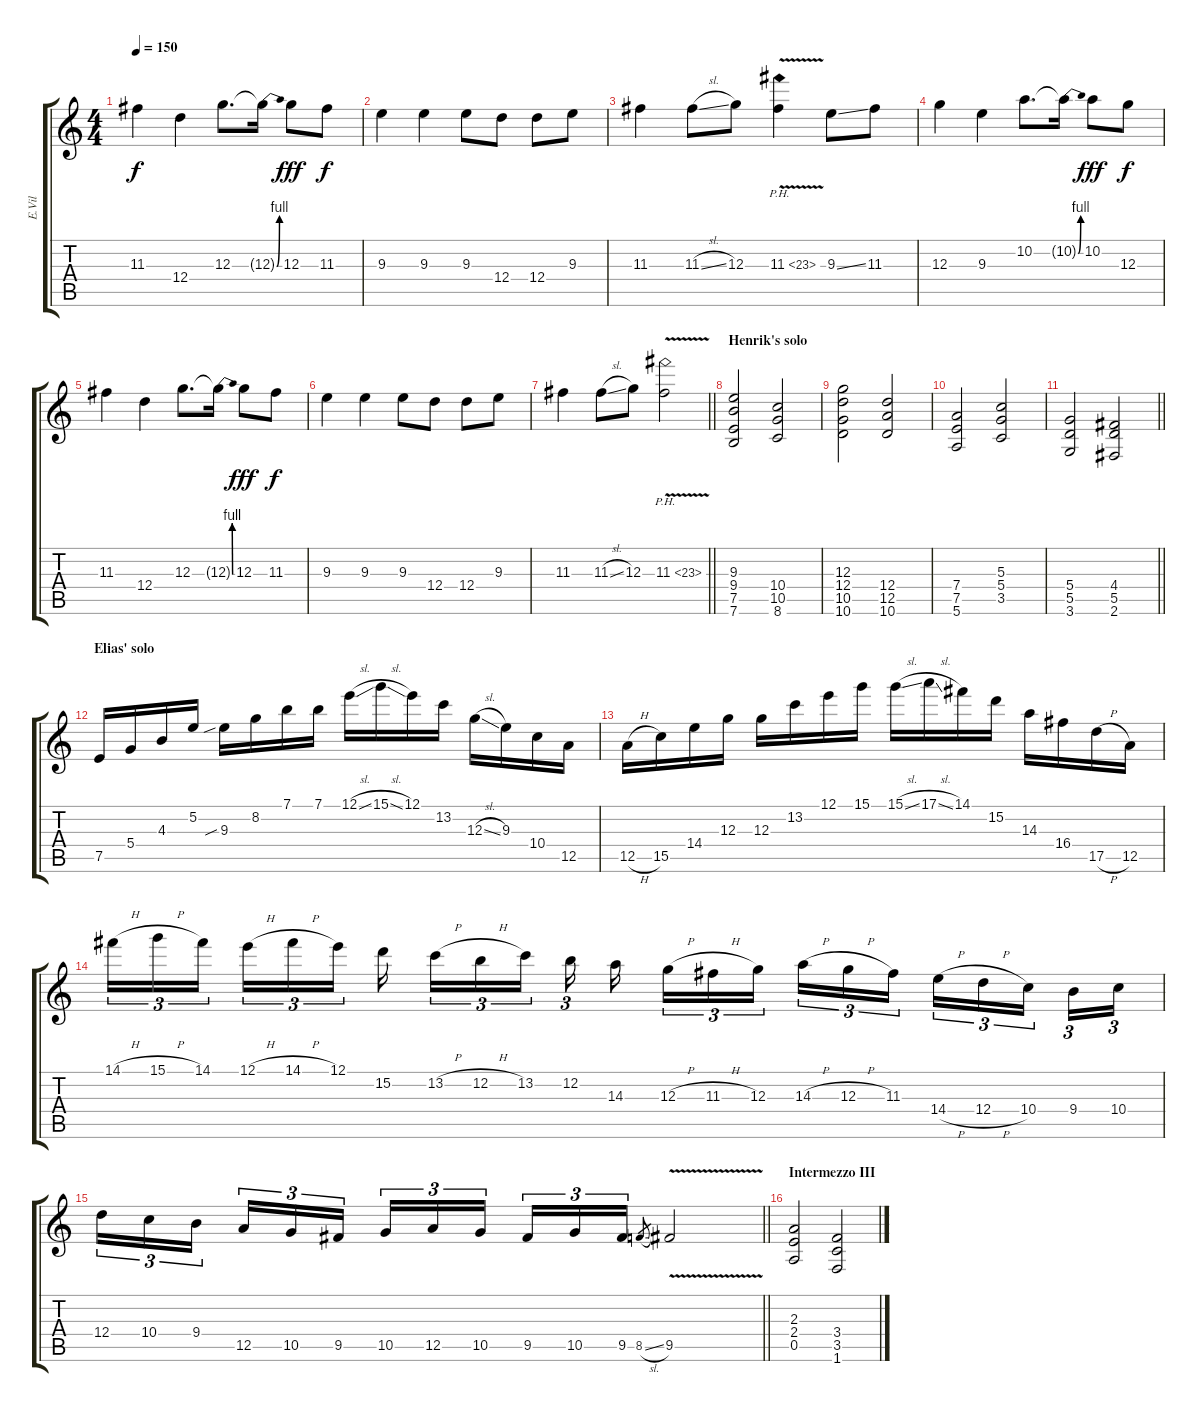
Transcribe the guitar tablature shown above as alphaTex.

\track ("E.Vil" "E.Vil") {instrument overdrivenguitar}
\staff {score tabs}
\tuning (E4 B3 G3 D3 A2 E2) {hide}
\ts (4 4)
\tempo 150
\clef g2
\ks c
11.3.4{dy f} 12.4.4 12.3.8{d} 12.3{be (bend 0 0 60 4) t}.16 12.3.8{dy fff} 11.3.8{dy f} |
9.3.4 9.3.4 9.3.8 12.4.8 12.4.8 9.3.8 |
11.3.4 11.3{sl}.8 12.3.8 11.3{ph 12 v}.4 9.3{ss}.8 11.3.8 |
12.3.4 9.3.4 10.2.8{d} 10.2{be (bend 0 0 60 4) t}.16 10.2.8{dy fff} 12.3.8{dy f} |
11.3.4 12.4.4 12.3.8{d} 12.3{be (bend 0 0 60 4) t}.16 12.3.8{dy fff} 11.3.8{dy f} |
9.3.4 9.3.4 9.3.8 12.4.8 12.4.8 9.3.8 |
\barLineRight lightlight
11.3.4 11.3{sl}.8 12.3.8 11.3{ph 12 v}.2 |
\section ("" "Henrik's solo")
(9.3 9.4 7.5 7.6).2 (10.4 10.5 8.6).2 |
(12.3 12.4 10.5 10.6).2 (12.4 12.5 10.6).2 |
(7.4 7.5 5.6).2 (5.3 5.4 3.5).2 |
\barLineRight lightlight
(5.4 5.5 3.6).2 (4.4 5.5 2.6).2 |
\section ("" "Elias' solo")
7.5.16 5.4.16 4.3.16 5.2.16 9.3{sib}.16 8.2.16 7.1.16 7.1.16 12.1{sl}.16 15.1{sl}.16 12.1.16 13.2.16 12.3{sl}.16 9.3.16 10.4.16 12.5.16 |
12.5{h}.16 15.5.16 14.4.16 12.3.16 12.3.16 13.2.16 12.1.16 15.1.16 15.1{sl}.16 17.1{sl}.16 14.1.16 15.2.16 14.3.16 16.4.16 17.5{h}.16 12.5.16 |
14.1{h}.16{tu (3 2)} 15.1{h}.16{tu (3 2)} 14.1.16{tu (3 2) beam splitsecondary} 12.1{h}.16{tu (3 2)} 14.1{h}.16{tu (3 2)} 12.1.16{tu (3 2)} 15.2.16{beam splitsecondary} 13.2{h}.16{tu (3 2)} 12.2{h}.16{tu (3 2)} 13.2.16{tu (3 2) beam splitsecondary} 12.2.16{tu (3 2)} 14.3.16 12.3{h}.16{tu (3 2)} 11.3{h}.16{tu (3 2)} 12.3.16{tu (3 2) beam splitsecondary} 14.3{h}.16{tu (3 2)} 12.3{h}.16{tu (3 2)} 11.3.16{tu (3 2) beam splitsecondary} 14.4{h}.16{tu (3 2)} 12.4{h}.16{tu (3 2)} 10.4.16{tu (3 2) beam splitsecondary} 9.4.16{tu (3 2)} 10.4.16{tu (3 2)} |
\barLineRight lightlight
12.4.16{tu (3 2)} 10.4.16{tu (3 2)} 9.4.16{tu (3 2) beam splitsecondary} 12.5.16{tu (3 2)} 10.5.16{tu (3 2)} 9.5.16{tu (3 2)} 10.5.16{tu (3 2)} 12.5.16{tu (3 2)} 10.5.16{tu (3 2) beam splitsecondary} 9.5.16{tu (3 2)} 10.5.16{tu (3 2)} 9.5.16{tu (3 2)} 8.5{sl}.8{gr} 9.5{v}.2 |
\section ("" "Intermezzo III")
(2.3 2.4 0.5).2 (3.4 3.5 1.6).2
